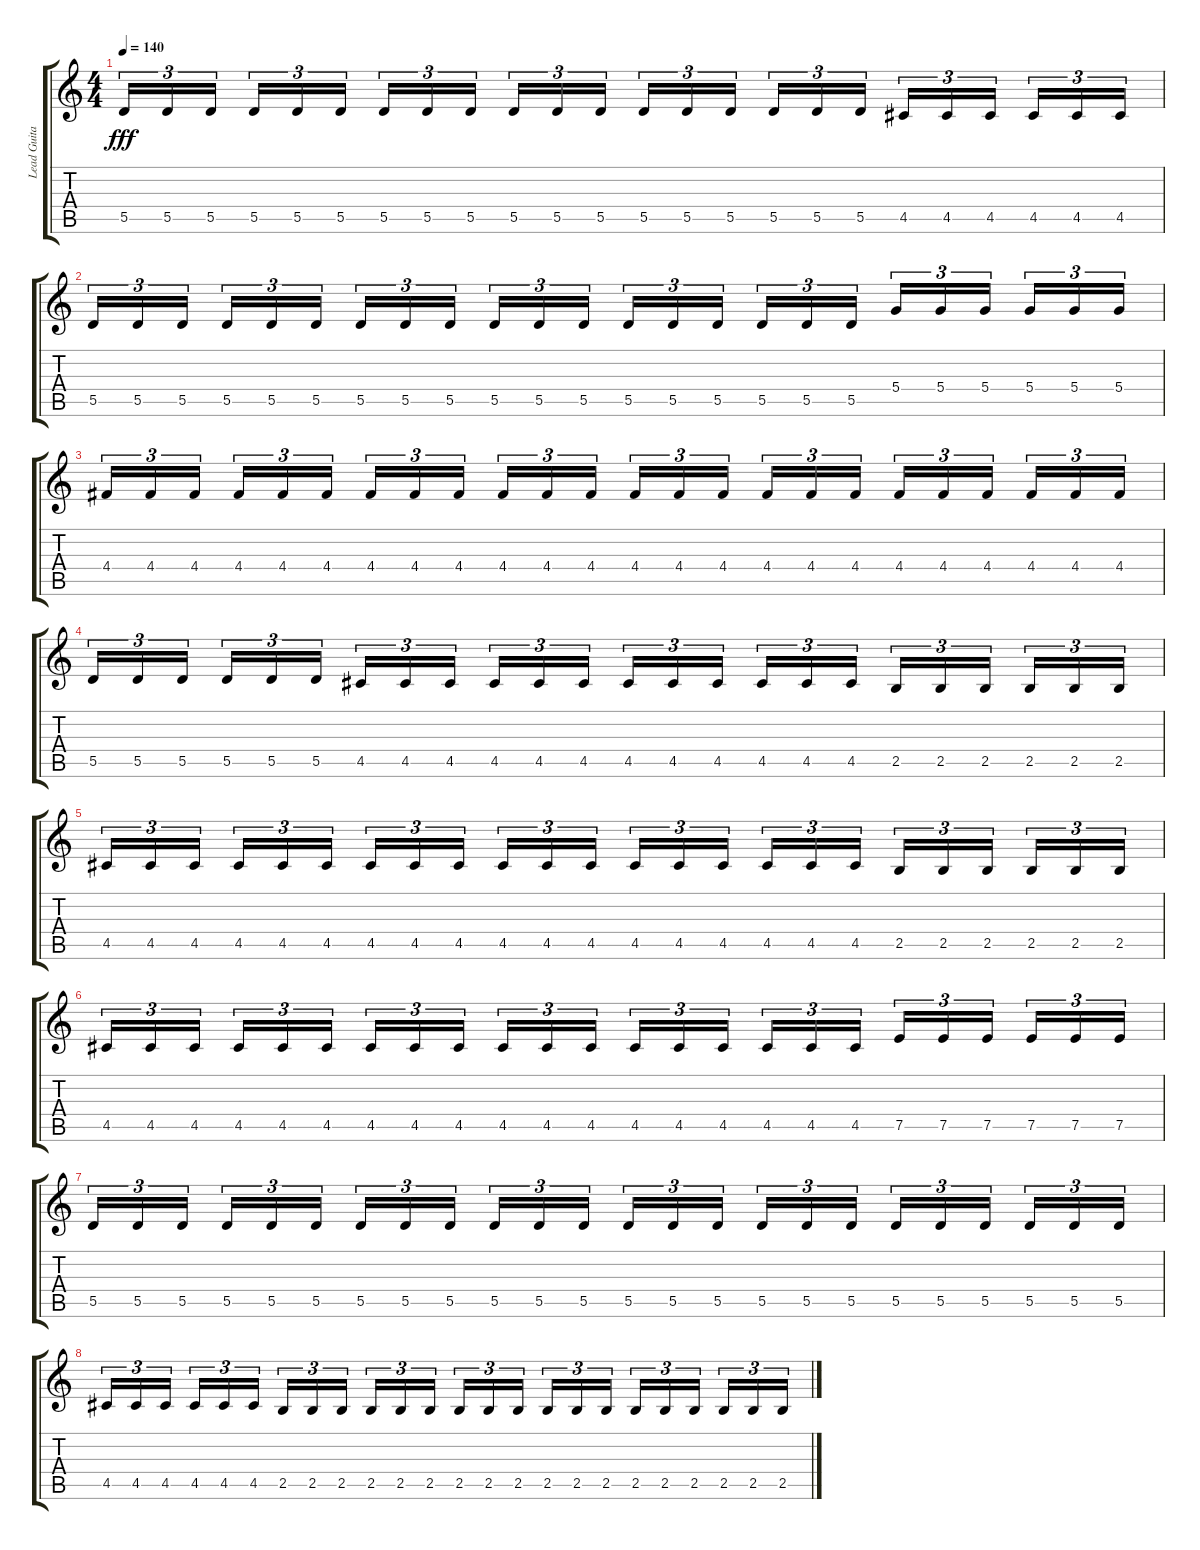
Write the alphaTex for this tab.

\track ("Lead Guitar" "Lead Guita") {instrument distortionguitar}
\staff {score tabs}
\tuning (E4 B3 G3 D3 A2 E2) {hide}
\ts (4 4)
\tempo 140
\clef g2
\ks c
5.5.16{tu (3 2) dy fff} 5.5.16{tu (3 2)} 5.5.16{tu (3 2) beam splitsecondary} 5.5.16{tu (3 2)} 5.5.16{tu (3 2)} 5.5.16{tu (3 2)} 5.5.16{tu (3 2)} 5.5.16{tu (3 2)} 5.5.16{tu (3 2) beam splitsecondary} 5.5.16{tu (3 2)} 5.5.16{tu (3 2)} 5.5.16{tu (3 2)} 5.5.16{tu (3 2)} 5.5.16{tu (3 2)} 5.5.16{tu (3 2) beam splitsecondary} 5.5.16{tu (3 2)} 5.5.16{tu (3 2)} 5.5.16{tu (3 2)} 4.5.16{tu (3 2)} 4.5.16{tu (3 2)} 4.5.16{tu (3 2) beam splitsecondary} 4.5.16{tu (3 2)} 4.5.16{tu (3 2)} 4.5.16{tu (3 2)} |
5.5.16{tu (3 2)} 5.5.16{tu (3 2)} 5.5.16{tu (3 2) beam splitsecondary} 5.5.16{tu (3 2)} 5.5.16{tu (3 2)} 5.5.16{tu (3 2)} 5.5.16{tu (3 2)} 5.5.16{tu (3 2)} 5.5.16{tu (3 2) beam splitsecondary} 5.5.16{tu (3 2)} 5.5.16{tu (3 2)} 5.5.16{tu (3 2)} 5.5.16{tu (3 2)} 5.5.16{tu (3 2)} 5.5.16{tu (3 2) beam splitsecondary} 5.5.16{tu (3 2)} 5.5.16{tu (3 2)} 5.5.16{tu (3 2)} 5.4.16{tu (3 2)} 5.4.16{tu (3 2)} 5.4.16{tu (3 2) beam splitsecondary} 5.4.16{tu (3 2)} 5.4.16{tu (3 2)} 5.4.16{tu (3 2)} |
4.4.16{tu (3 2)} 4.4.16{tu (3 2)} 4.4.16{tu (3 2) beam splitsecondary} 4.4.16{tu (3 2)} 4.4.16{tu (3 2)} 4.4.16{tu (3 2)} 4.4.16{tu (3 2)} 4.4.16{tu (3 2)} 4.4.16{tu (3 2) beam splitsecondary} 4.4.16{tu (3 2)} 4.4.16{tu (3 2)} 4.4.16{tu (3 2)} 4.4.16{tu (3 2)} 4.4.16{tu (3 2)} 4.4.16{tu (3 2) beam splitsecondary} 4.4.16{tu (3 2)} 4.4.16{tu (3 2)} 4.4.16{tu (3 2)} 4.4.16{tu (3 2)} 4.4.16{tu (3 2)} 4.4.16{tu (3 2) beam splitsecondary} 4.4.16{tu (3 2)} 4.4.16{tu (3 2)} 4.4.16{tu (3 2)} |
5.5.16{tu (3 2)} 5.5.16{tu (3 2)} 5.5.16{tu (3 2) beam splitsecondary} 5.5.16{tu (3 2)} 5.5.16{tu (3 2)} 5.5.16{tu (3 2)} 4.5.16{tu (3 2)} 4.5.16{tu (3 2)} 4.5.16{tu (3 2) beam splitsecondary} 4.5.16{tu (3 2)} 4.5.16{tu (3 2)} 4.5.16{tu (3 2)} 4.5.16{tu (3 2)} 4.5.16{tu (3 2)} 4.5.16{tu (3 2) beam splitsecondary} 4.5.16{tu (3 2)} 4.5.16{tu (3 2)} 4.5.16{tu (3 2)} 2.5.16{tu (3 2)} 2.5.16{tu (3 2)} 2.5.16{tu (3 2) beam splitsecondary} 2.5.16{tu (3 2)} 2.5.16{tu (3 2)} 2.5.16{tu (3 2)} |
4.5.16{tu (3 2)} 4.5.16{tu (3 2)} 4.5.16{tu (3 2) beam splitsecondary} 4.5.16{tu (3 2)} 4.5.16{tu (3 2)} 4.5.16{tu (3 2)} 4.5.16{tu (3 2)} 4.5.16{tu (3 2)} 4.5.16{tu (3 2) beam splitsecondary} 4.5.16{tu (3 2)} 4.5.16{tu (3 2)} 4.5.16{tu (3 2)} 4.5.16{tu (3 2)} 4.5.16{tu (3 2)} 4.5.16{tu (3 2) beam splitsecondary} 4.5.16{tu (3 2)} 4.5.16{tu (3 2)} 4.5.16{tu (3 2)} 2.5.16{tu (3 2)} 2.5.16{tu (3 2)} 2.5.16{tu (3 2) beam splitsecondary} 2.5.16{tu (3 2)} 2.5.16{tu (3 2)} 2.5.16{tu (3 2)} |
4.5.16{tu (3 2)} 4.5.16{tu (3 2)} 4.5.16{tu (3 2) beam splitsecondary} 4.5.16{tu (3 2)} 4.5.16{tu (3 2)} 4.5.16{tu (3 2)} 4.5.16{tu (3 2)} 4.5.16{tu (3 2)} 4.5.16{tu (3 2) beam splitsecondary} 4.5.16{tu (3 2)} 4.5.16{tu (3 2)} 4.5.16{tu (3 2)} 4.5.16{tu (3 2)} 4.5.16{tu (3 2)} 4.5.16{tu (3 2) beam splitsecondary} 4.5.16{tu (3 2)} 4.5.16{tu (3 2)} 4.5.16{tu (3 2)} 7.5.16{tu (3 2)} 7.5.16{tu (3 2)} 7.5.16{tu (3 2) beam splitsecondary} 7.5.16{tu (3 2)} 7.5.16{tu (3 2)} 7.5.16{tu (3 2)} |
5.5.16{tu (3 2)} 5.5.16{tu (3 2)} 5.5.16{tu (3 2) beam splitsecondary} 5.5.16{tu (3 2)} 5.5.16{tu (3 2)} 5.5.16{tu (3 2)} 5.5.16{tu (3 2)} 5.5.16{tu (3 2)} 5.5.16{tu (3 2) beam splitsecondary} 5.5.16{tu (3 2)} 5.5.16{tu (3 2)} 5.5.16{tu (3 2)} 5.5.16{tu (3 2)} 5.5.16{tu (3 2)} 5.5.16{tu (3 2) beam splitsecondary} 5.5.16{tu (3 2)} 5.5.16{tu (3 2)} 5.5.16{tu (3 2)} 5.5.16{tu (3 2)} 5.5.16{tu (3 2)} 5.5.16{tu (3 2) beam splitsecondary} 5.5.16{tu (3 2)} 5.5.16{tu (3 2)} 5.5.16{tu (3 2)} |
4.5.16{tu (3 2)} 4.5.16{tu (3 2)} 4.5.16{tu (3 2) beam splitsecondary} 4.5.16{tu (3 2)} 4.5.16{tu (3 2)} 4.5.16{tu (3 2)} 2.5.16{tu (3 2)} 2.5.16{tu (3 2)} 2.5.16{tu (3 2) beam splitsecondary} 2.5.16{tu (3 2)} 2.5.16{tu (3 2)} 2.5.16{tu (3 2)} 2.5.16{tu (3 2)} 2.5.16{tu (3 2)} 2.5.16{tu (3 2) beam splitsecondary} 2.5.16{tu (3 2)} 2.5.16{tu (3 2)} 2.5.16{tu (3 2)} 2.5.16{tu (3 2)} 2.5.16{tu (3 2)} 2.5.16{tu (3 2) beam splitsecondary} 2.5.16{tu (3 2)} 2.5.16{tu (3 2)} 2.5.16{tu (3 2)}
